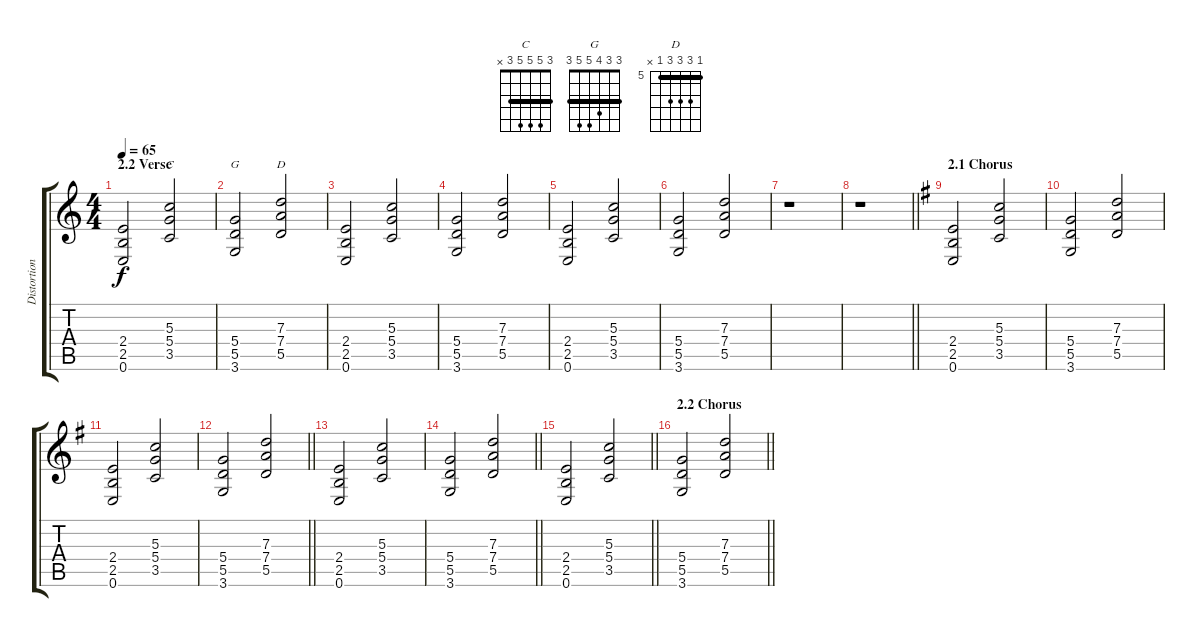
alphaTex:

\track ("Distortion 2" "Distortion") {instrument overdrivenguitar}
\staff {score tabs}
\tuning (E4 B3 G3 D3 A2 E2) {hide}
\chord ("C" 3 5 5 5 3 x) {barre 3}
\chord ("G" 3 3 4 5 5 3) {barre 3}
\chord ("D" 5 7 7 7 5 x) {firstfret 5 barre 5}
\ts (4 4)
\section ("" "2.2 Verse")
\tempo 65
\clef g2
\ks c
(2.4 2.5 0.6).2{dy f} (5.3 5.4 3.5).2{ch "C"} |
(5.4 5.5 3.6).2{ch "G"} (7.3 7.4 5.5).2{ch "D"} |
(2.4 2.5 0.6).2 (5.3 5.4 3.5).2 |
(5.4 5.5 3.6).2 (7.3 7.4 5.5).2 |
(2.4 2.5 0.6).2 (5.3 5.4 3.5).2 |
(5.4 5.5 3.6).2 (7.3 7.4 5.5).2 |
r.1 |
\barLineRight lightlight
r.1 |
\section ("" "2.1 Chorus")
\ks eminor
(2.4 2.5 0.6).2 (5.3 5.4 3.5).2 |
(5.4 5.5 3.6).2 (7.3 7.4 5.5).2 |
(2.4 2.5 0.6).2 (5.3 5.4 3.5).2 |
\barLineRight lightlight
(5.4 5.5 3.6).2 (7.3 7.4 5.5).2 |
(2.4 2.5 0.6).2 (5.3 5.4 3.5).2 |
\barLineRight lightlight
(5.4 5.5 3.6).2 (7.3 7.4 5.5).2 |
\barLineRight lightlight
(2.4 2.5 0.6).2 (5.3 5.4 3.5).2 |
\section ("" "2.2 Chorus")
\barLineRight lightlight
(5.4 5.5 3.6).2 (7.3 7.4 5.5).2
